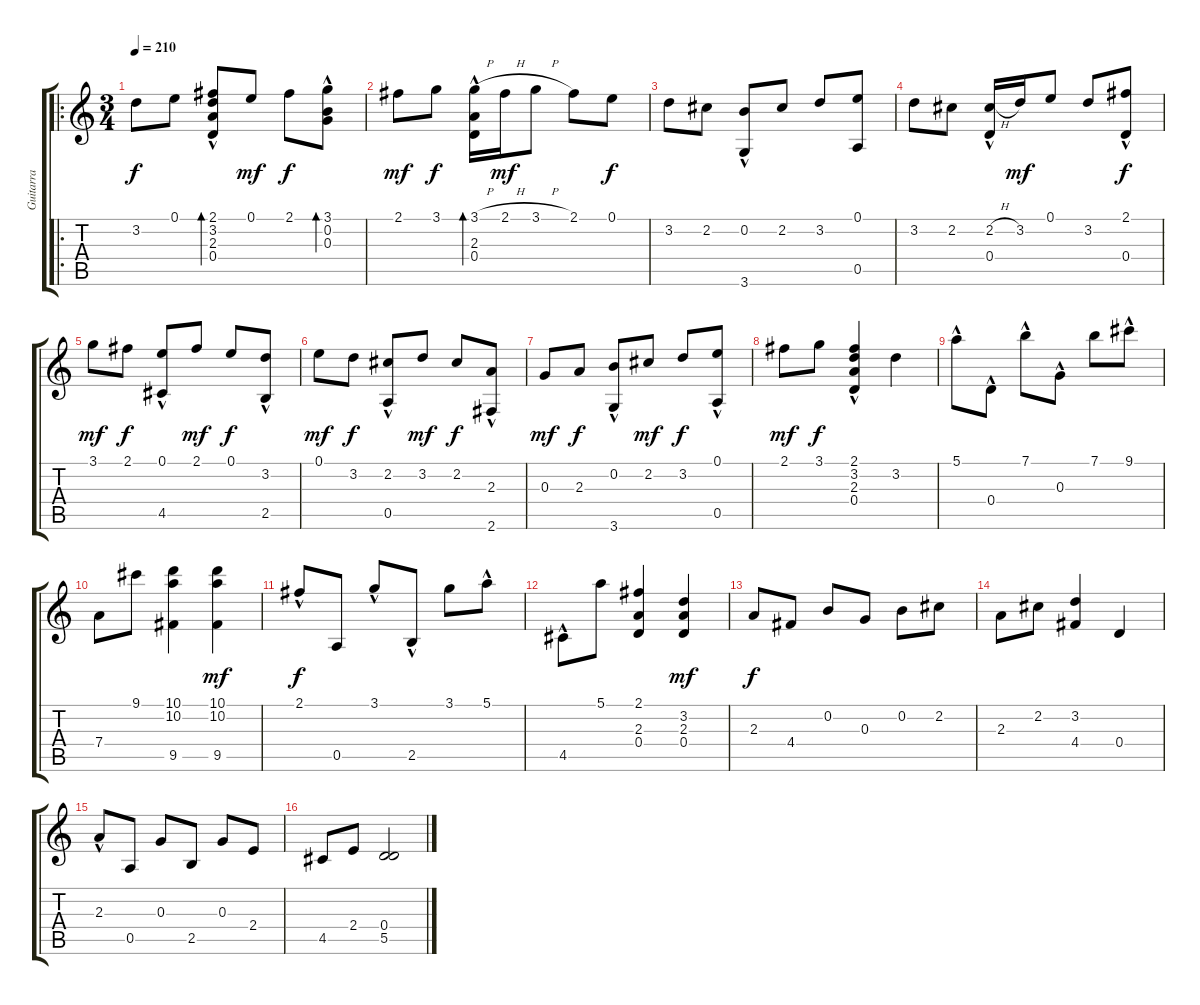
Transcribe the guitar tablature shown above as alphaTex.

\track ("Guitarra" "Guitarra") {instrument acousticguitarnylon}
\staff {score tabs}
\tuning (E4 B3 G3 D3 A2 E2) {hide}
\ro
\ts (3 4)
\tempo 210
\clef g2
\ks c
3.2.8{dy f instrument acousticguitarnylon} 0.1.8 (2.1 3.2 2.3 0.4{hac}).8{bd 240} 0.1.8{dy mf} 2.1.8{dy f} (3.1 0.2 0.3{hac}).8{bd 240} |
2.1.8{dy mf} 3.1.8{dy f} (3.1{h} 2.3 0.4{hac}).16{bd 240} 2.1{h}.16{dy mf} 3.1{h}.8 2.1.8 0.1.8{dy f} |
3.2.8 2.2.8 (0.2 3.6{hac}).8 2.2.8 3.2.8 (0.1 0.5).8 |
3.2.8 2.2.8 (2.2{h} 0.4{hac}).16 3.2.16{dy mf} 0.1.8 3.2.8 (2.1 0.4{hac}).8{dy f} |
3.1.8{dy mf} 2.1.8{dy f} (0.1 4.5{hac}).8 2.1.8{dy mf} 0.1.8{dy f} (3.2 2.5{hac}).8 |
0.1.8{dy mf} 3.2.8{dy f} (2.2 0.5{hac}).8 3.2.8{dy mf} 2.2.8{dy f} (2.3 2.6{hac}).8 |
0.3.8{dy mf} 2.3.8{dy f} (0.2 3.6{hac}).8 2.2.8{dy mf} 3.2.8{dy f} (0.1 0.5{hac}).8 |
2.1.8{dy mf} 3.1.8{dy f} (2.1 3.2 2.3 0.4{hac}).4 3.2.4 |
5.1{hac}.8 0.4{hac}.8 7.1{hac}.8 0.3{hac}.8 7.1.8 9.1{hac}.8 |
7.4.8 9.1.8 (10.1 10.2 9.5).4 (10.1 10.2 9.5).4{dy mf} |
2.1{hac}.8{dy f} 0.5.8 3.1{hac}.8 2.5{hac}.8 3.1.8 5.1{hac}.8 |
4.5{hac}.8 5.1.8 (2.1 2.3 0.4).4 (3.2 2.3 0.4).4{dy mf} |
2.3.8{dy f} 4.4.8 0.2.8 0.3.8 0.2.8 2.2.8 |
2.3.8 2.2.8 (3.2 4.4).4 0.4.4 |
2.3{hac}.8 0.5.8 0.3.8 2.5.8 0.3.8 2.4.8 |
4.5.8 2.4.8 (0.4 5.5).2
